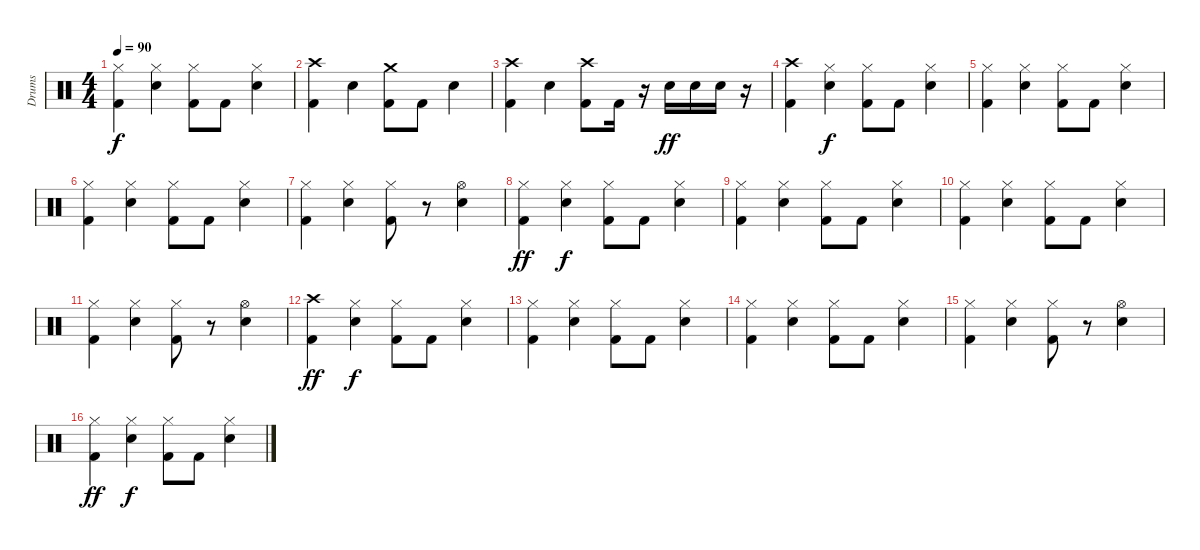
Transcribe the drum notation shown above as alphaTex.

\track ("Drums" "Drums") {instrument percussion}
\staff {score}
\articulation defaults
\ts (4 4)
\tempo 90
\clef neutral
\ks c
("Hi-Hat (closed)" "Kick (hit) 2").4{dy f} ("Hi-Hat (closed)" "Snare (hit) 2").4 ("Hi-Hat (closed)" "Kick (hit) 2").8 "Kick (hit) 2".8 ("Hi-Hat (closed)" "Snare (hit) 2").4 |
("Crash high (hit)" "Kick (hit) 2").4 "Snare (hit) 2".4 ("Crash medium (hit)" "Kick (hit) 2").8 "Kick (hit) 2".8 "Snare (hit) 2".4 |
("Crash high (hit)" "Kick (hit) 2").4 "Snare (hit) 2".4 ("Crash high (hit)" "Kick (hit) 2").8 "Kick (hit) 2".16 r.16 "Snare (hit) 2".16{dy ff} "Snare (hit) 2".16 "Snare (hit) 2".16 r.16 |
("Crash high (hit)" "Kick (hit) 2").4 ("Hi-Hat (closed)" "Snare (hit) 2").4{dy f} ("Hi-Hat (closed)" "Kick (hit) 2").8 "Kick (hit) 2".8 ("Hi-Hat (closed)" "Snare (hit) 2").4 |
("Hi-Hat (closed)" "Kick (hit) 2").4 ("Hi-Hat (closed)" "Snare (hit) 2").4 ("Hi-Hat (closed)" "Kick (hit) 2").8 "Kick (hit) 2".8 ("Hi-Hat (closed)" "Snare (hit) 2").4 |
("Hi-Hat (closed)" "Kick (hit) 2").4 ("Hi-Hat (closed)" "Snare (hit) 2").4 ("Hi-Hat (closed)" "Kick (hit) 2").8 "Kick (hit) 2".8 ("Hi-Hat (closed)" "Snare (hit) 2").4 |
("Hi-Hat (closed)" "Kick (hit) 2").4 ("Hi-Hat (closed)" "Snare (hit) 2").4 ("Hi-Hat (closed)" "Kick (hit) 2").8 r.8 ("Hi-Hat (open)" "Snare (hit) 2").4 |
("Hi-Hat (closed)" "Kick (hit) 2").4{dy ff} ("Hi-Hat (closed)" "Snare (hit) 2").4{dy f} ("Hi-Hat (closed)" "Kick (hit) 2").8 "Kick (hit) 2".8 ("Hi-Hat (closed)" "Snare (hit) 2").4 |
("Hi-Hat (closed)" "Kick (hit) 2").4 ("Hi-Hat (closed)" "Snare (hit) 2").4 ("Hi-Hat (closed)" "Kick (hit) 2").8 "Kick (hit) 2".8 ("Hi-Hat (closed)" "Snare (hit) 2").4 |
("Hi-Hat (closed)" "Kick (hit) 2").4 ("Hi-Hat (closed)" "Snare (hit) 2").4 ("Hi-Hat (closed)" "Kick (hit) 2").8 "Kick (hit) 2".8 ("Hi-Hat (closed)" "Snare (hit) 2").4 |
("Hi-Hat (closed)" "Kick (hit) 2").4 ("Hi-Hat (closed)" "Snare (hit) 2").4 ("Hi-Hat (closed)" "Kick (hit) 2").8 r.8 ("Hi-Hat (open)" "Snare (hit) 2").4 |
("Crash high (hit)" "Kick (hit) 2").4{dy ff} ("Hi-Hat (closed)" "Snare (hit) 2").4{dy f} ("Hi-Hat (closed)" "Kick (hit) 2").8 "Kick (hit) 2".8 ("Hi-Hat (closed)" "Snare (hit) 2").4 |
("Hi-Hat (closed)" "Kick (hit) 2").4 ("Hi-Hat (closed)" "Snare (hit) 2").4 ("Hi-Hat (closed)" "Kick (hit) 2").8 "Kick (hit) 2".8 ("Hi-Hat (closed)" "Snare (hit) 2").4 |
("Hi-Hat (closed)" "Kick (hit) 2").4 ("Hi-Hat (closed)" "Snare (hit) 2").4 ("Hi-Hat (closed)" "Kick (hit) 2").8 "Kick (hit) 2".8 ("Hi-Hat (closed)" "Snare (hit) 2").4 |
("Hi-Hat (closed)" "Kick (hit) 2").4 ("Hi-Hat (closed)" "Snare (hit) 2").4 ("Hi-Hat (closed)" "Kick (hit) 2").8 r.8 ("Hi-Hat (open)" "Snare (hit) 2").4 |
("Hi-Hat (closed)" "Kick (hit) 2").4{dy ff} ("Hi-Hat (closed)" "Snare (hit) 2").4{dy f} ("Hi-Hat (closed)" "Kick (hit) 2").8 "Kick (hit) 2".8 ("Hi-Hat (closed)" "Snare (hit) 2").4
